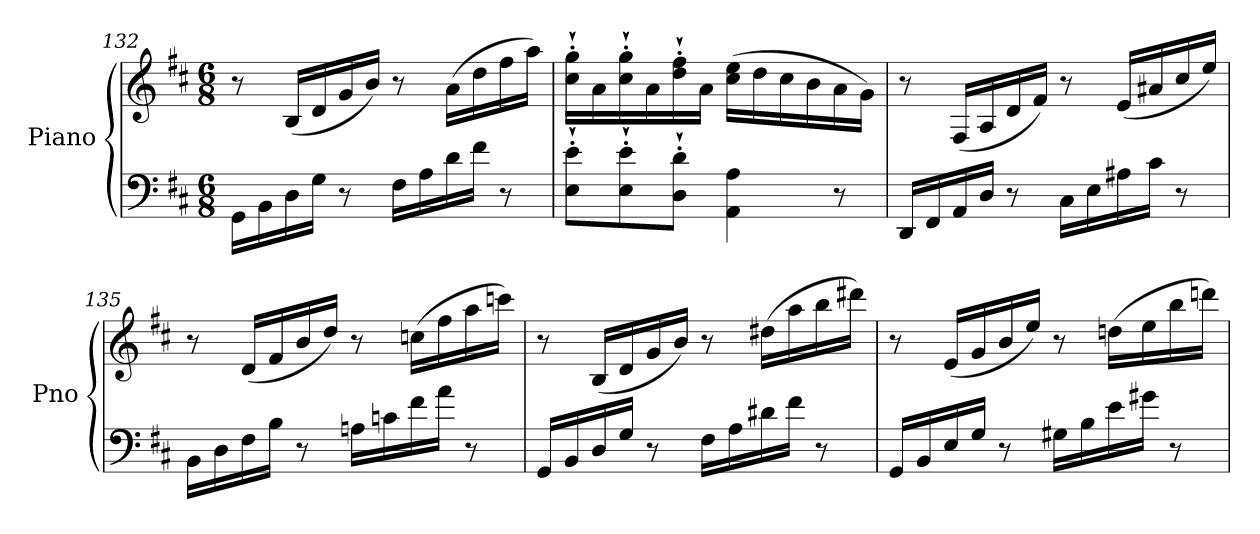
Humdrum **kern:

**kern	**kern	**dynam
*part1	*part1	*part1
*staff2	*staff1	*staff1/2
*I"Piano	*	*
*I'Pno	*	*
*clefF4	*clefG2	*
*k[f#c#]	*k[f#c#]	*
*M6/8	*M6/8	*
=132	=132	=132
16GG\LL	8r	.
16BB\	.	.
16D\	(16B/LL	.
16G\JJ	16d/	.
8r	16g/	.
.	16b/JJ)	.
16F#\LL	8r	.
16A\	.	.
16d\	(16a\LL	.
16f#\JJ	16dd\	.
8r	16ff#\	.
.	16aa\JJ)	.
=133	=133	=133
8E\`' 8e\`'L	16cc#\`' 16gg\`'LL	.
.	16a\	.
8E\`' 8e\`'	16cc#\`' 16gg\`'	.
.	16a\	.
8D\`' 8d\`'J	16dd\`' 16ff#\`'	.
.	16a\JJ	.
4AA\ 4A\	(16cc#\ 16ee\LL	.
.	16dd\	.
.	16cc#\	.
.	16b\	.
8r	16a\	.
.	16g\JJ)	.
!!LO:LB:g=z
=134	=134	=134
16DD/LL	8r	.
16FF#/	.	.
16AA/	(16F#/LL	.
16D/JJ	16A/	.
8r	16d/	.
.	16f#/JJ)	.
16C#\LL	8r	.
16E\	.	.
!	!	!LO:DY:b
16A#X\	(16e/LL	other-dynamics
16c#\JJ	16a#X/	.
8r	16cc#/	.
.	16ee/JJ)	.
=135	=135	=135
16BB\LL	8r	.
16D\	.	.
16F#\	(16d/LL	.
16B\JJ	16f#/	.
8r	16b/	.
.	16dd/JJ)	.
16An\LL	8r	.
16cn\	.	.
16f#\	(16ccn\LL	.
16a\JJ	16ff#\	.
8r	16aa\	.
.	16cccn\JJ)	.
=136	=136	=136
16GG/LL	8r	.
16BB/	.	.
16D/	(16B/LL	.
16G/JJ	16d/	.
8r	16g/	.
.	16b/JJ)	.
16F#\LL	8r	.
16A\	.	.
16d#X\	(16dd#X\LL	.
16f#\JJ	16aa\	.
8r	16bb\	.
.	16ddd#X\JJ)	.
!!LO:LB:g=z
=137	=137	=137
16GG/LL	8r	.
16BB/	.	.
16E/	(16e/LL	.
16G/JJ	16g/	.
8r	16b/	.
.	16ee/JJ)	.
16G#X\LL	8r	.
16B\	.	.
16e\	(16ddn\LL	.
16g#X\JJ	16ee\	.
8r	16bb\	.
.	16dddn\JJ)	.
=	=	=
*-	*-	*-
